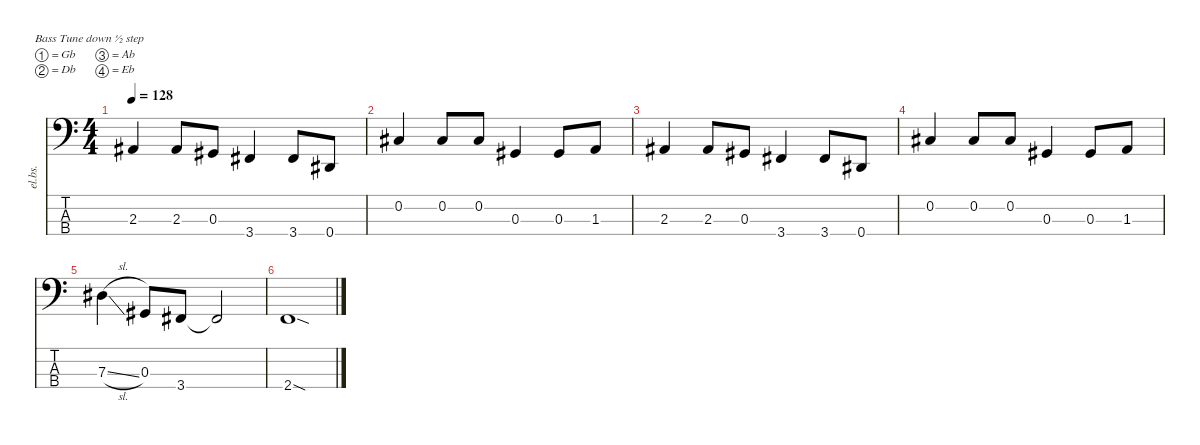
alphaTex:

\defaultSystemsLayout 4
\hideDynamics
\bracketExtendMode nobrackets
\otherSystemsTrackNameOrientation horizontal
\track ("D'arcy Wretzky" "el.bs.") {instrument electricbasspick}
\staff {score tabs}
\tuning (Gb2 Db2 Ab1 Eb1)
\ts (4 4)
\tempo 128
\clef f4
\ks c
2.3{acc #}.4{dy mf beam Up} 2.3{acc #}.8{beam Up} 0.3{acc #}.8{beam Up} 3.4{acc #}.4{beam Up} 3.4{acc #}.8{beam Up} 0.4{acc #}.8{beam Up} |
0.2{acc #}.4{beam Up} 0.2{acc #}.8{beam Up} 0.2{acc #}.8{beam Up} 0.3{acc #}.4{beam Up} 0.3{acc #}.8{beam Up} 1.3.8{beam Up} |
2.3{acc #}.4{beam Up} 2.3{acc #}.8{beam Up} 0.3{acc #}.8{beam Up} 3.4{acc #}.4{beam Up} 3.4{acc #}.8{beam Up} 0.4{acc #}.8{beam Up} |
0.2{acc #}.4{beam Up} 0.2{acc #}.8{beam Up} 0.2{acc #}.8{beam Up} 0.3{acc #}.4{beam Up} 0.3{acc #}.8{beam Up} 1.3.8{beam Up} |
7.3{sl acc #}.4{beam Down} 0.3{acc #}.8{beam Up} 3.4{acc #}.8{beam Up} 3.4{t acc #}.2{beam Up} |
2.4{sod}.1{beam Up}
